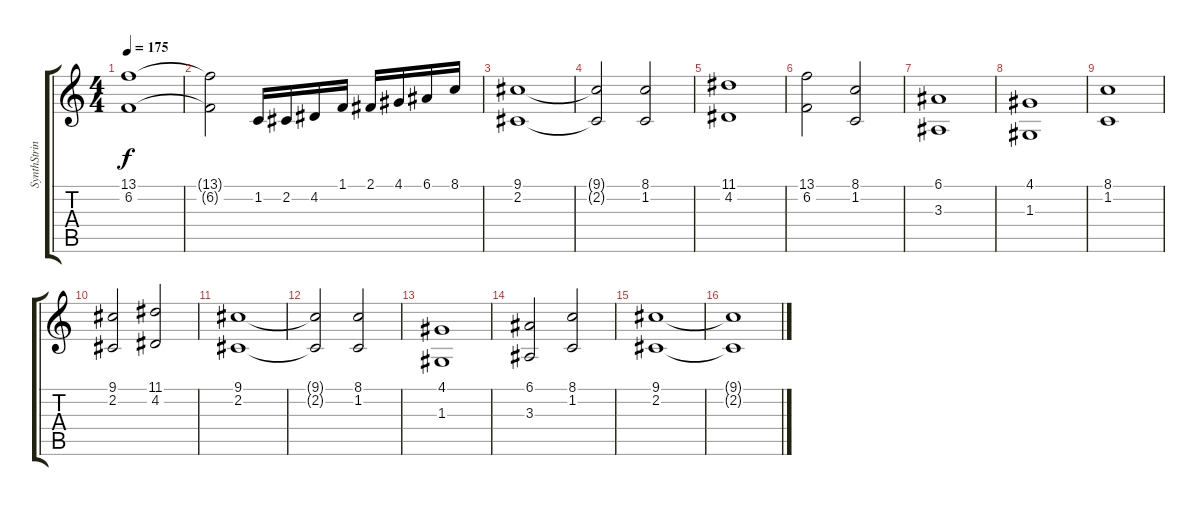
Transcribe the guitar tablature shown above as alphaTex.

\track ("SynthString" "SynthStrin") {instrument tremolostrings}
\staff {score tabs}
\tuning (E4 B3 G3 D3 A2 E2) {hide}
\ts (4 4)
\tempo 175
\clef g2
\ks c
(13.1 6.2).1{dy f} |
(13.1{t} 6.2{t}).2 1.2.16 2.2.16 4.2.16 1.1.16 2.1.16 4.1.16 6.1.16 8.1.16 |
(9.1 2.2).1 |
(9.1{t} 2.2{t}).2 (8.1 1.2).2 |
(11.1 4.2).1 |
(13.1 6.2).2 (8.1 1.2).2 |
(6.1 3.3).1 |
(4.1 1.3).1 |
(8.1 1.2).1 |
(9.1 2.2).2 (11.1 4.2).2 |
(9.1 2.2).1 |
(9.1{t} 2.2{t}).2 (8.1 1.2).2 |
(4.1 1.3).1 |
(6.1 3.3).2 (8.1 1.2).2 |
(9.1 2.2).1 |
(9.1{t} 2.2{t}).1
